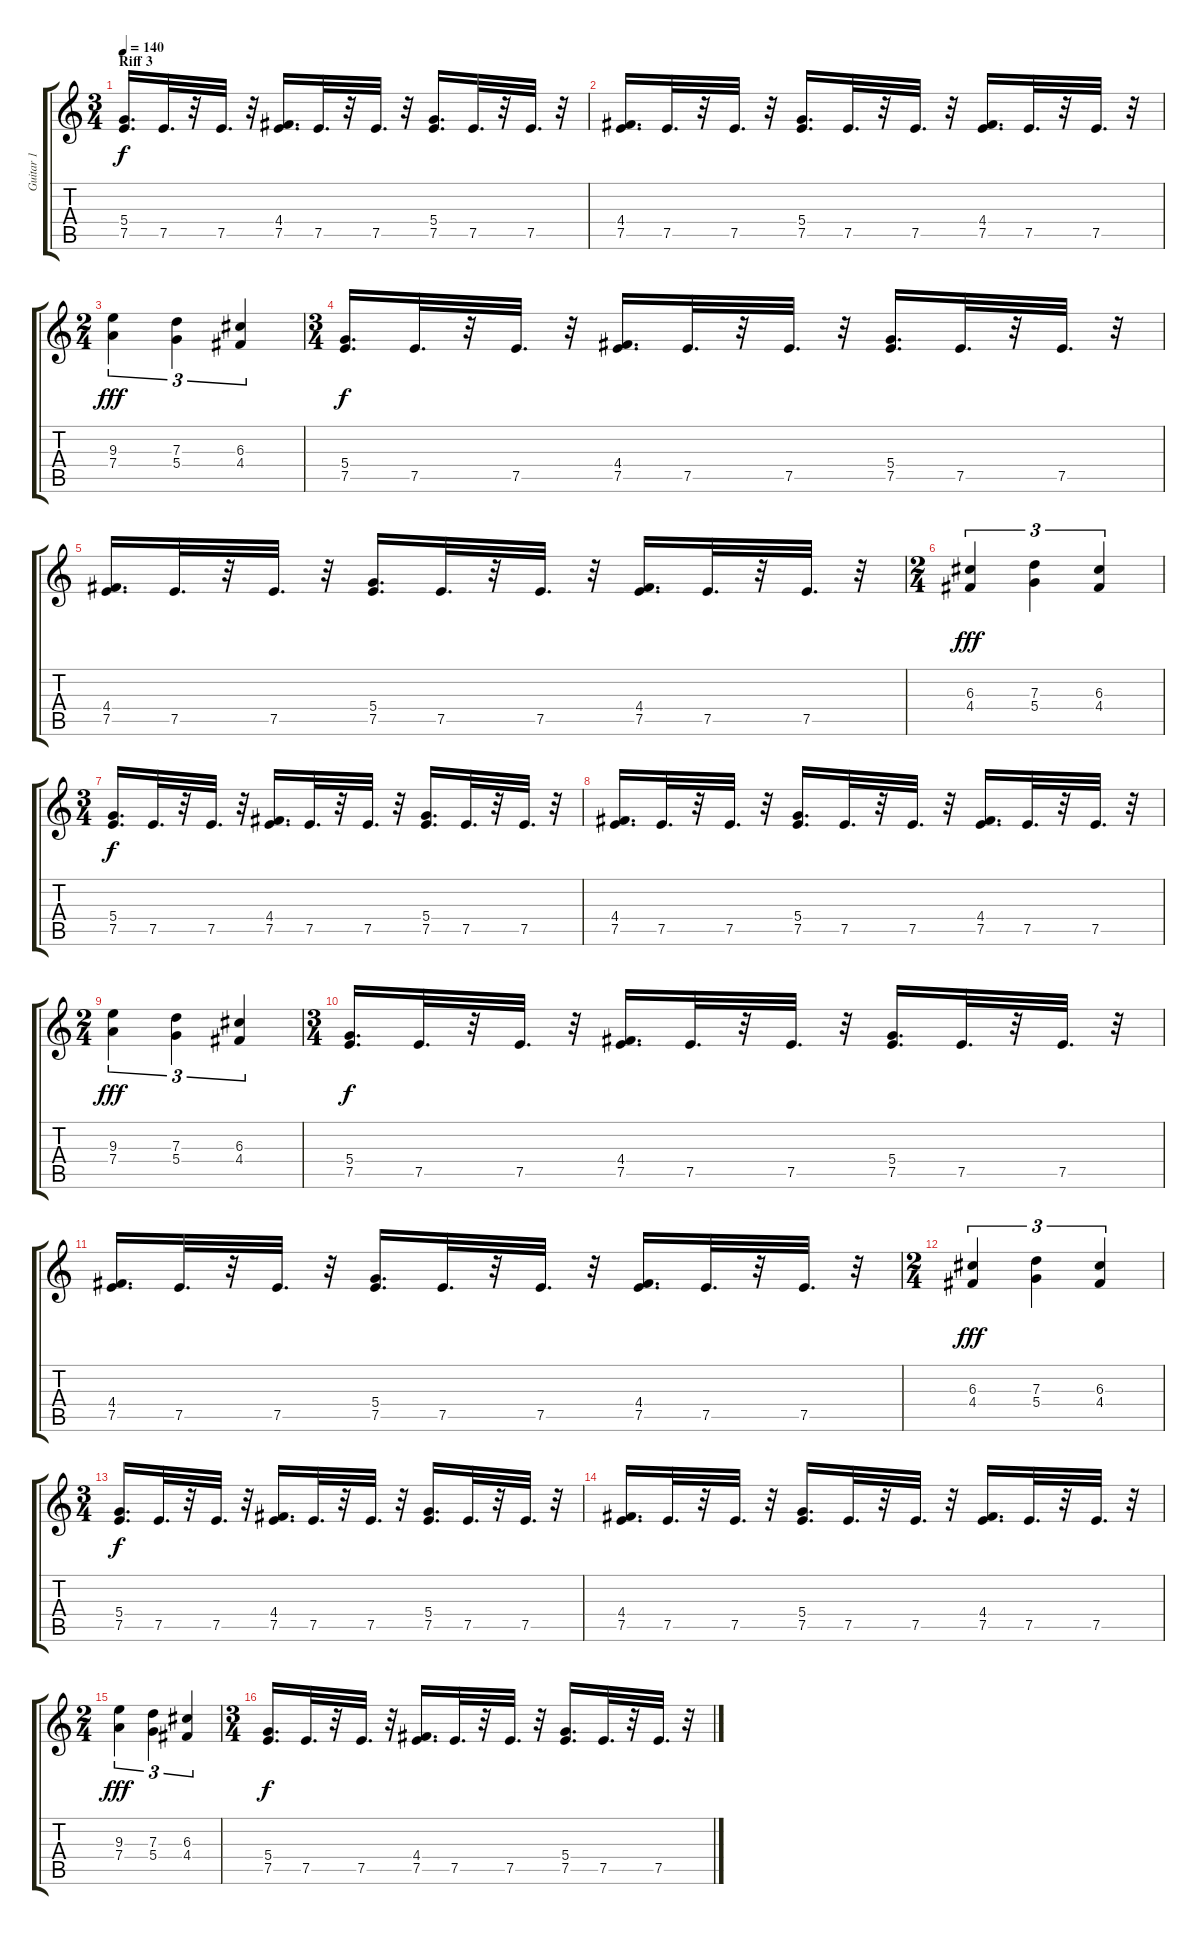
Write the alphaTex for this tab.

\track ("Guitar 1" "Guitar 1") {instrument distortionguitar}
\staff {score tabs}
\tuning (E4 B3 G3 D3 A2 E2) {hide}
\ts (3 4)
\section ("" "Riff 3")
\tempo 140
\clef g2
\ks c
(5.4 7.5).16{d dy f} 7.5.32{d} r.32 7.5.32{d} r.32 (4.4 7.5).16{d} 7.5.32{d} r.32 7.5.32{d} r.32 (5.4 7.5).16{d} 7.5.32{d} r.32 7.5.32{d} r.32 |
(4.4 7.5).16{d} 7.5.32{d} r.32 7.5.32{d} r.32 (5.4 7.5).16{d} 7.5.32{d} r.32 7.5.32{d} r.32 (4.4 7.5).16{d} 7.5.32{d} r.32 7.5.32{d} r.32 |
\ts (2 4)
(9.3 7.4).4{tu (3 2) dy fff} (7.3 5.4).4{tu (3 2)} (6.3 4.4).4{tu (3 2)} |
\ts (3 4)
(5.4 7.5).16{d dy f} 7.5.32{d} r.32 7.5.32{d} r.32 (4.4 7.5).16{d} 7.5.32{d} r.32 7.5.32{d} r.32 (5.4 7.5).16{d} 7.5.32{d} r.32 7.5.32{d} r.32 |
(4.4 7.5).16{d} 7.5.32{d} r.32 7.5.32{d} r.32 (5.4 7.5).16{d} 7.5.32{d} r.32 7.5.32{d} r.32 (4.4 7.5).16{d} 7.5.32{d} r.32 7.5.32{d} r.32 |
\ts (2 4)
(6.3 4.4).4{tu (3 2) dy fff} (7.3 5.4).4{tu (3 2)} (6.3 4.4).4{tu (3 2)} |
\ts (3 4)
(5.4 7.5).16{d dy f} 7.5.32{d} r.32 7.5.32{d} r.32 (4.4 7.5).16{d} 7.5.32{d} r.32 7.5.32{d} r.32 (5.4 7.5).16{d} 7.5.32{d} r.32 7.5.32{d} r.32 |
(4.4 7.5).16{d} 7.5.32{d} r.32 7.5.32{d} r.32 (5.4 7.5).16{d} 7.5.32{d} r.32 7.5.32{d} r.32 (4.4 7.5).16{d} 7.5.32{d} r.32 7.5.32{d} r.32 |
\ts (2 4)
(9.3 7.4).4{tu (3 2) dy fff} (7.3 5.4).4{tu (3 2)} (6.3 4.4).4{tu (3 2)} |
\ts (3 4)
(5.4 7.5).16{d dy f} 7.5.32{d} r.32 7.5.32{d} r.32 (4.4 7.5).16{d} 7.5.32{d} r.32 7.5.32{d} r.32 (5.4 7.5).16{d} 7.5.32{d} r.32 7.5.32{d} r.32 |
(4.4 7.5).16{d} 7.5.32{d} r.32 7.5.32{d} r.32 (5.4 7.5).16{d} 7.5.32{d} r.32 7.5.32{d} r.32 (4.4 7.5).16{d} 7.5.32{d} r.32 7.5.32{d} r.32 |
\ts (2 4)
(6.3 4.4).4{tu (3 2) dy fff} (7.3 5.4).4{tu (3 2)} (6.3 4.4).4{tu (3 2)} |
\ts (3 4)
(5.4 7.5).16{d dy f} 7.5.32{d} r.32 7.5.32{d} r.32 (4.4 7.5).16{d} 7.5.32{d} r.32 7.5.32{d} r.32 (5.4 7.5).16{d} 7.5.32{d} r.32 7.5.32{d} r.32 |
(4.4 7.5).16{d} 7.5.32{d} r.32 7.5.32{d} r.32 (5.4 7.5).16{d} 7.5.32{d} r.32 7.5.32{d} r.32 (4.4 7.5).16{d} 7.5.32{d} r.32 7.5.32{d} r.32 |
\ts (2 4)
(9.3 7.4).4{tu (3 2) dy fff} (7.3 5.4).4{tu (3 2)} (6.3 4.4).4{tu (3 2)} |
\ts (3 4)
(5.4 7.5).16{d dy f} 7.5.32{d} r.32 7.5.32{d} r.32 (4.4 7.5).16{d} 7.5.32{d} r.32 7.5.32{d} r.32 (5.4 7.5).16{d} 7.5.32{d} r.32 7.5.32{d} r.32
